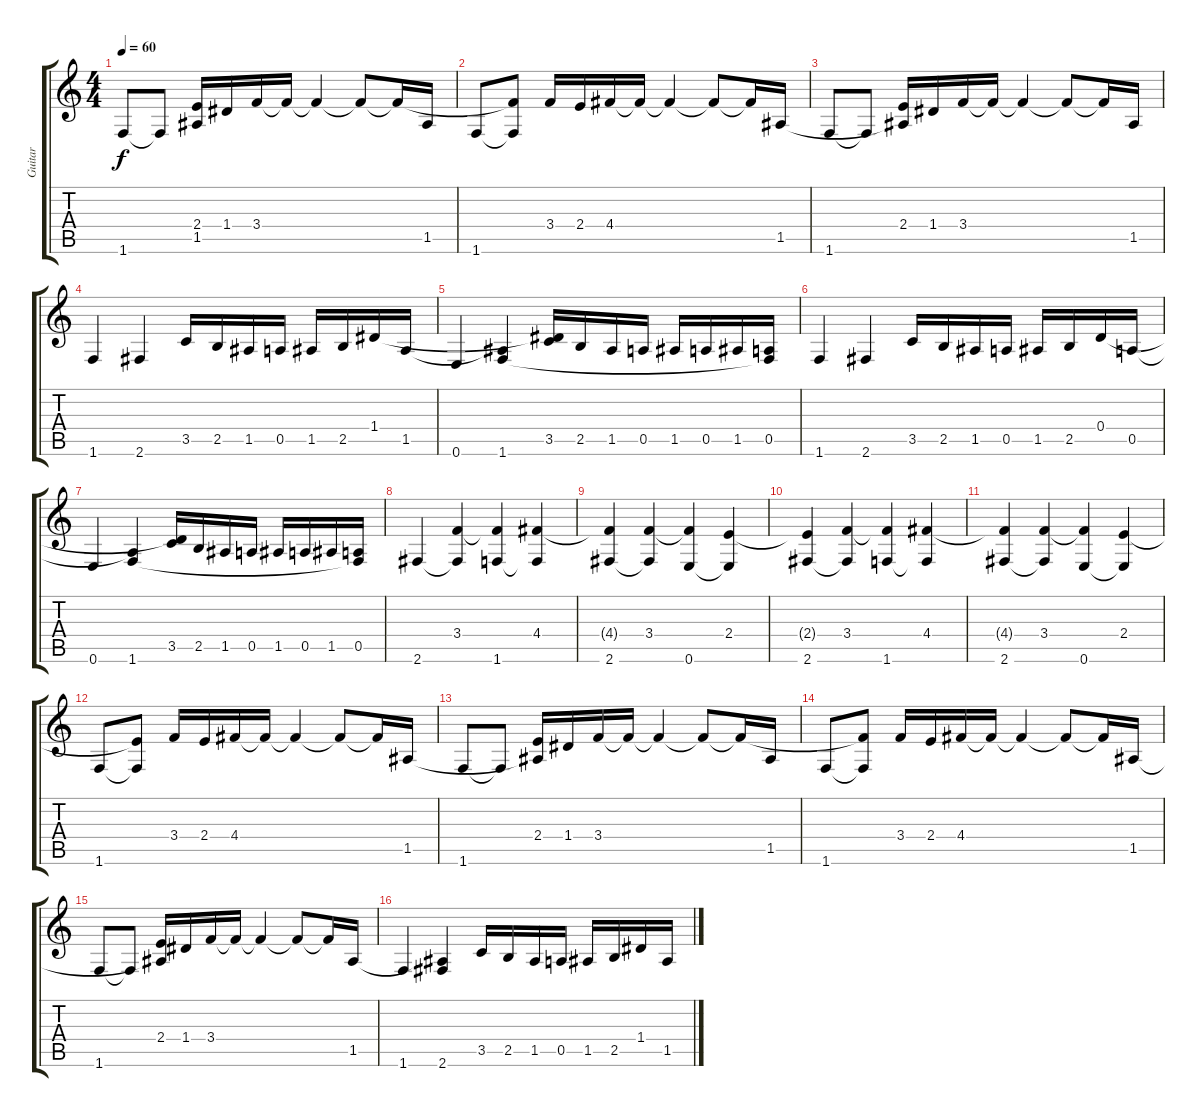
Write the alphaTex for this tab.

\track ("Guitar" "Guitar") {instrument acousticguitarsteel}
\staff {score tabs}
\tuning (E4 B3 G3 D3 A2 E2) {hide}
\ts (4 4)
\tempo 60
\clef g2
\ks c
1.6.8{dy f} 1.6{t}.8 (2.4 1.5{t}).16 1.4.16 3.4.16 3.4{t}.16 3.4{t}.4 3.4{t}.8 3.4{t}.16 1.5.16 |
1.6.8 (3.4{t} 1.6{t}).8 3.4.16 2.4.16 4.4.16 4.4{t}.16 4.4{t}.4 4.4{t}.8 4.4{t}.16 1.5.16 |
1.6.8 1.6{t}.8 (2.4 1.5{t}).16 1.4.16 3.4.16 3.4{t}.16 3.4{t}.4 3.4{t}.8 3.4{t}.16 1.5.16 |
1.6.4 2.6.4 3.5.16 2.5.16 1.5.16 0.5.16 1.5.16 2.5.16 1.4.16 1.5.16 |
0.6.4 (1.5{t} 1.6).4 (1.4{t} 3.5).16 2.5.16 1.5.16 0.5.16 1.5.16 0.5.16 1.5.16 (0.5 1.6{t}).16 |
1.6.4 2.6.4 3.5.16 2.5.16 1.5.16 0.5.16 1.5.16 2.5.16 0.4.16 0.5.16 |
0.6.4 (0.5{t} 1.6).4 (0.4{t} 3.5).16 2.5.16 1.5.16 0.5.16 1.5.16 0.5.16 1.5.16 (0.5 1.6{t}).16 |
2.6.4 (3.4 2.6{t}).4 (3.4{t} 1.6).4 (4.4 1.6{t}).4 |
(4.4{t} 2.6).4 (3.4 2.6{t}).4 (3.4{t} 0.6).4 (2.4 0.6{t}).4 |
(2.4{t} 2.6).4 (3.4 2.6{t}).4 (3.4{t} 1.6).4 (4.4 1.6{t}).4 |
(4.4{t} 2.6).4 (3.4 2.6{t}).4 (3.4{t} 0.6).4 (2.4 0.6{t}).4 |
1.6.8 (2.4{t} 1.6{t}).8 3.4.16 2.4.16 4.4.16 4.4{t}.16 4.4{t}.4 4.4{t}.8 4.4{t}.16 1.5.16 |
1.6.8 1.6{t}.8 (2.4 1.5{t}).16 1.4.16 3.4.16 3.4{t}.16 3.4{t}.4 3.4{t}.8 3.4{t}.16 1.5.16 |
1.6.8 (3.4{t} 1.6{t}).8 3.4.16 2.4.16 4.4.16 4.4{t}.16 4.4{t}.4 4.4{t}.8 4.4{t}.16 1.5.16 |
1.6.8 1.6{t}.8 (2.4 1.5{t}).16 1.4.16 3.4.16 3.4{t}.16 3.4{t}.4 3.4{t}.8 3.4{t}.16 1.5.16 |
1.6.4 (1.5{t} 2.6).4 3.5.16 2.5.16 1.5.16 0.5.16 1.5.16 2.5.16 1.4.16 1.5.16
